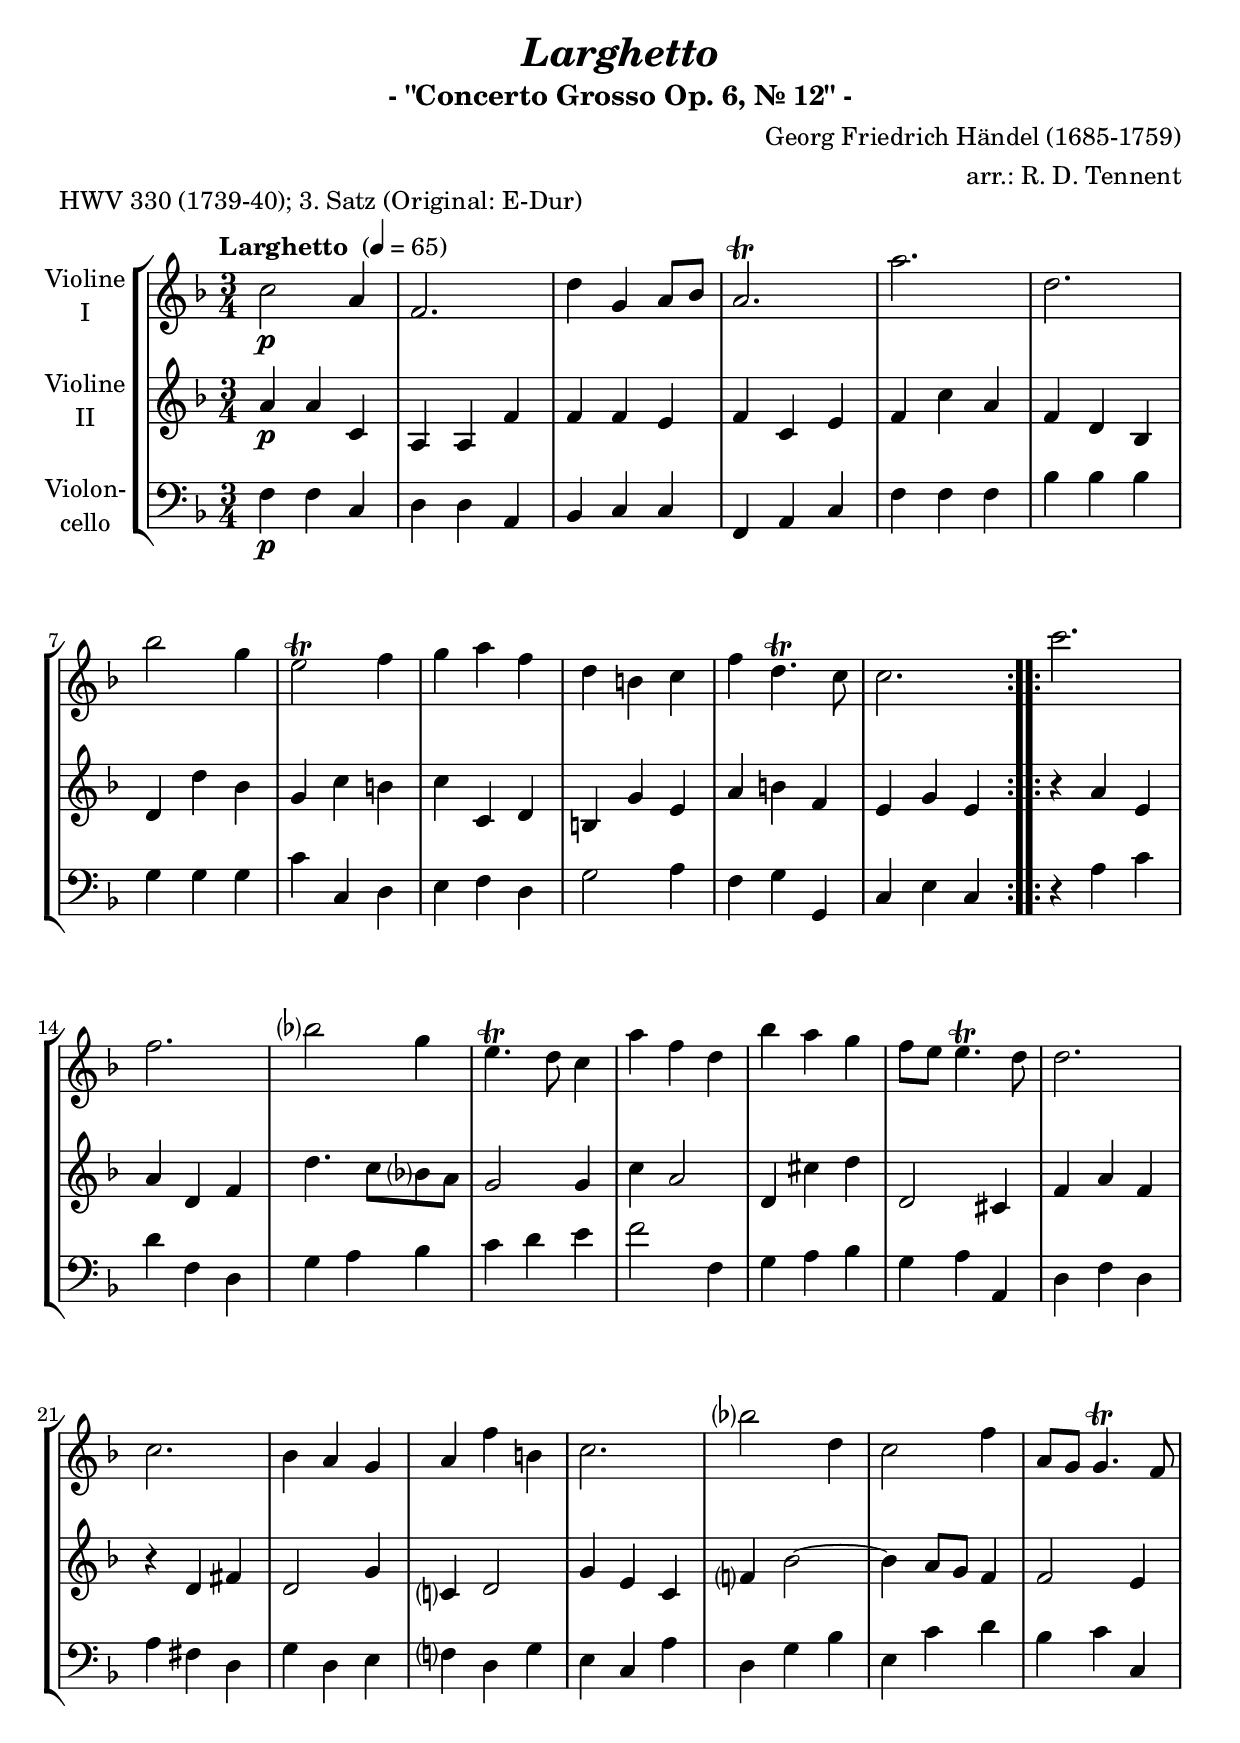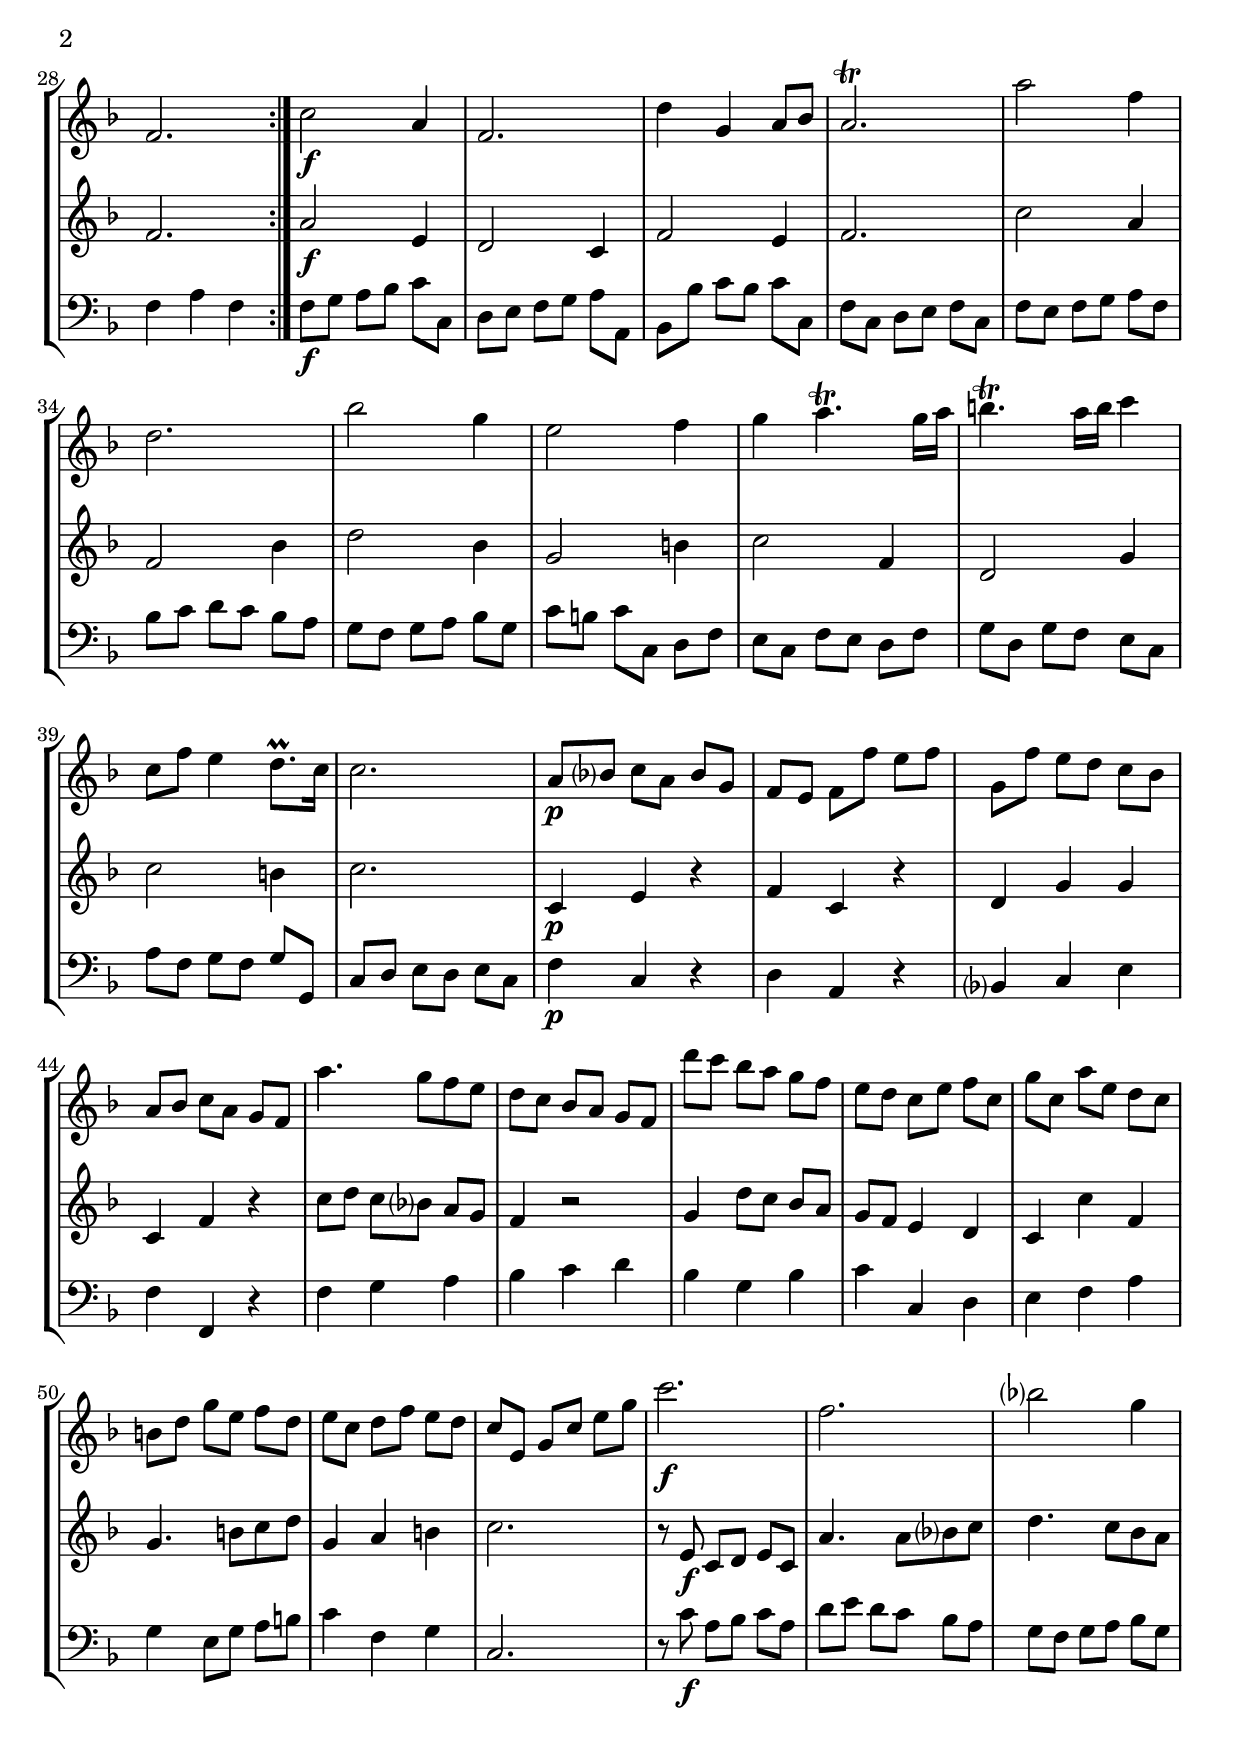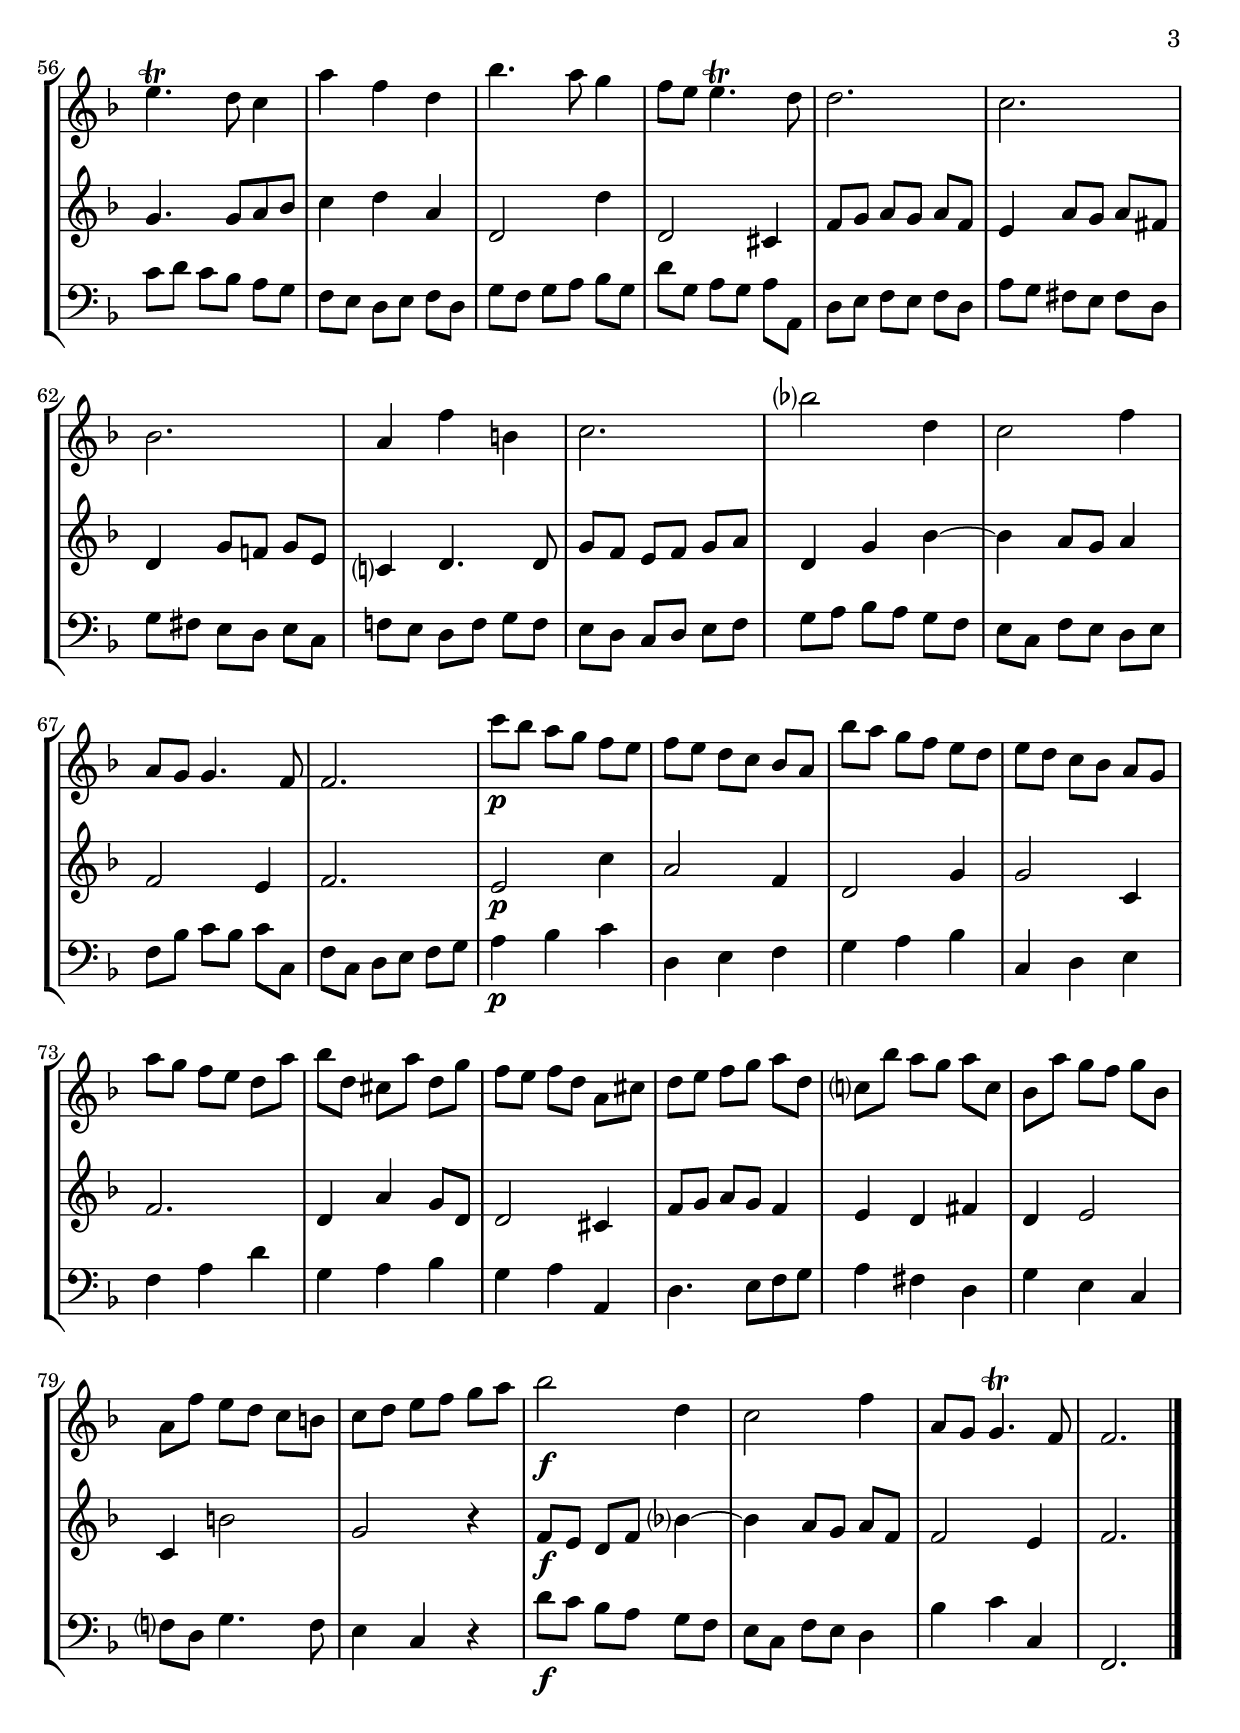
\version "2.18.2"
\include "deutsch.ly"

#(set-global-staff-size 21.75)

\header {
  title     = \markup \bold \italic "Larghetto"
  subtitle  = "- \"Concerto Grosso Op. 6, Nr. 12\" -"
  composer  = "Georg Friedrich Händel (1685-1759)"
  arranger  = "arr.: R. D. Tennent"
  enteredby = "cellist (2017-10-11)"
  piece     = "HWV 330 (1739-40); 3. Satz (Original: E-Dur)"
}

voiceconsts = {
  \key f \major
  \time 3/4
  \clef "treble"
%  \numericTimeSignature
  \compressFullBarRests
  % Set default beaming for all staves
  \set Timing.beamExceptions = #'()
  \set Timing.baseMoment     = #(ly:make-moment 1 4)
  \set Timing.beatStructure  = #'(1 1 1)
  \tempo "Larghetto " 4=65
}

mifl = "flute"
mikl = "clarinet"
mist = "string ensemble 1"
miba = "cello"
milo = "drawbar organ"

va = \relative c'' {
  \voiceconsts

  \repeat volta 2 {
    c2\p a4
    f2.
    d'4 g, a8 b
    a2.\trill
    a'
    d,
    b'2 g4

    e2\trill f4
    g a f
    d h c
    f d4.\trill c8
    c2.
  }

  \repeat volta 2 {
    c'
    f,
    b?2 g4

    e4.\trill d8 c4
    a' f d
    b' a g
    f8 e e4.\trill d8
    d2.
    c
    b4 a g a f' h,
    c2.

    b'?2 d,4
    c2 f4
    a,8 g g4.\trill f8
    f2.
  }

  c'2\f a4
  f2.
  d'4 g, a8 b

  a2.\trill
  a'2 f4
  d2.
  b'2 g4
  e2 f4
  g a4.\trill g16 a

  h4.\trill a16 h c4
  c,8 f e4 d8.\prall c16
  c2.
  a8\p b? c a b g
  f e f f' e f
  g, f' e d c b

  a b c a g f
  a'4. g8[ f e]
  d c b a g f
  d'' c b a g f
  e d c e f c
  g' c, a' e d c
  h d g e f d

  e c d f e d
  c e, g c e g
  c2.\f
  f,
  b?2 g4
  e4.\trill d8 c4
  a' f d

  b'4. a8 g4
  f8 e e4.\trill d8
  d2.
  c
  b
  a4 f' h,
  c2.

  b'?2 d,4
  c2 f4
  a,8 g g4. f8
  f2.
  c''8\p b a g f e
  f e d c b a

  b' a g f e d
  e d c b a g
  a' g f e d a'
  b d, cis a' d, g
  f e f d a cis
  d e f g a d,
  c? b' a g a c,

  b a' g f g b,
  a f' e d c h
  c d e f g a
  b2\f d,4
  c2 f4
  a,8 g g4.\trill f8
  f2. \bar "|."
}

vb = \relative c'' {
  \voiceconsts

  \repeat volta 2 {
    a4\p a c,
    a a f'
    f f e
    f c e
    f c' a
    f d b
    d d' b

    g c h
    c c, d
    h g' e
    a h f
    e g e
  }

  \repeat volta 2 {
    r a e
    a d, f
    d'4.  c8[ b? a]

    g2 g4
    c a2
    d,4 cis' d
    d,2 cis4
    f a f
    r d fis
    d2 g4
    c,? d2
    g4 e c

    f? b2~
    b4 a8 g f4
    f2 e4
    f2.
  }

  a2\f e4
  d2 c4
  f2 e4

  f2.
  c'2 a4
  f2 b4
  d2 b4
  g2 h4
  c2 f,4

  d2 g4
  c2 h4
  c2.
  c,4\p e r
  f c r
  d g g

  c, f r
  c'8 d c b? a g
  f4 r2
  g4 d'8 c b a
  g f e4 d
  c c' f,
  g4. h8[ c d]

  g,4 a h
  c2.
  r8 e,\f c d e c
  a'4. a8[ b? c]
  d4. c8[ b a]
  g4. g8[ a b]
  c4 d a

  d,2 d'4
  d,2 cis4
  f8 g a g a f
  e4 a8 g a fis
  d4 g8 f! g e
  c?4 d4. d8
  g f e f g a

  d,4 g b~
  b a8 g a4
  f2 e4
  f2.
  e2\p c'4
  a2 f4

  d2 g4
  g2 c,4
  f2.
  d4 a' g8 d
  d2 cis4
  f8 g a g f4
  e d fis

  d e2
  c4 h'2
  g r4
  f8\f e d f b?4~
  b a8 g a f
  f2 e4
  f2. \bar "|."
}

vc = \relative c {
  \voiceconsts
  \clef "bass"
  
  \repeat volta 2 {
    f4\p f c
    d d a
    b c c
    f, a c
    f f f
    b b b
    g g g

    c c, d
    e f d
    g2 a4
    f g g,
    c e c
  }

  \repeat volta 2 {
    r a' c
    d f, d
    g a b

    c d e
    f2 f,4
    g a b
    g a a,
    d f d
    a' fis d
    g d e
    f? d g
    e c a'

    d, g b
    e, c' d
    b c c,
    f a f
  }

  f8\f g a b c c,
  d e f g a a,
  b b' c b c c,

  f c d e f c
  f e f g a f
  b c d c b a
  g f g a b g
  c h c c, d f
  e c f e d f

  g d g f e c
  a' f g f g g,
  c d e d e c
  f4\p c r
  d a r
  b? c e

  f f, r
  f' g a
  b c d
  b g b
  c c, d
  e f a
  g e8 g a h

  c4 f, g
  c,2.
  r8 c'\f a b c a
  d e d c b a
  g f g a b g
  c d c b a g
  f e d e f d

  g f g a b g
  d' g, a g a a,
  d e f e f d
  a' g fis e fis d
  g fis e d e c
  f! e d f g f
  e d c d e f

  g a b a g f
  e c f e d e
  f b c b c c,
  f c d e f g
  a4\p b c
  d, e f

  g a b
  c, d e
  f a d
  g, a b
  g a a,
  d4. e8[ f g]
  a4 fis d

  g e c
  f?8 d g4. f8
  e4 c r
  d'8\f c b a g f
  e c f e d4
  b' c c,
  f,2. \bar "|."
}


music = \new StaffGroup <<
      \new Staff {
	\set Staff.midiInstrument = \mist
	\set Staff.instrumentName = \markup \center-column { "Violine" "I" }
	\transpose f f { \va }
      }

      \new Staff {
	\set Staff.midiInstrument = \mist
	\set Staff.instrumentName = \markup \center-column { "Violine" "II" }
	\transpose f f { \vb }
      }

      \new Staff {
	\set Staff.midiInstrument = \miba
	\set Staff.instrumentName = \markup \center-column { "Violon-" "cello" }
	\transpose f f { \vc }
      }
>>

\book {
  \score {
    \music
    \layout {}
  }

  \score {
    \unfoldRepeats \music

    \midi {
      \context {
        \Score
      }
    }
  }
}
